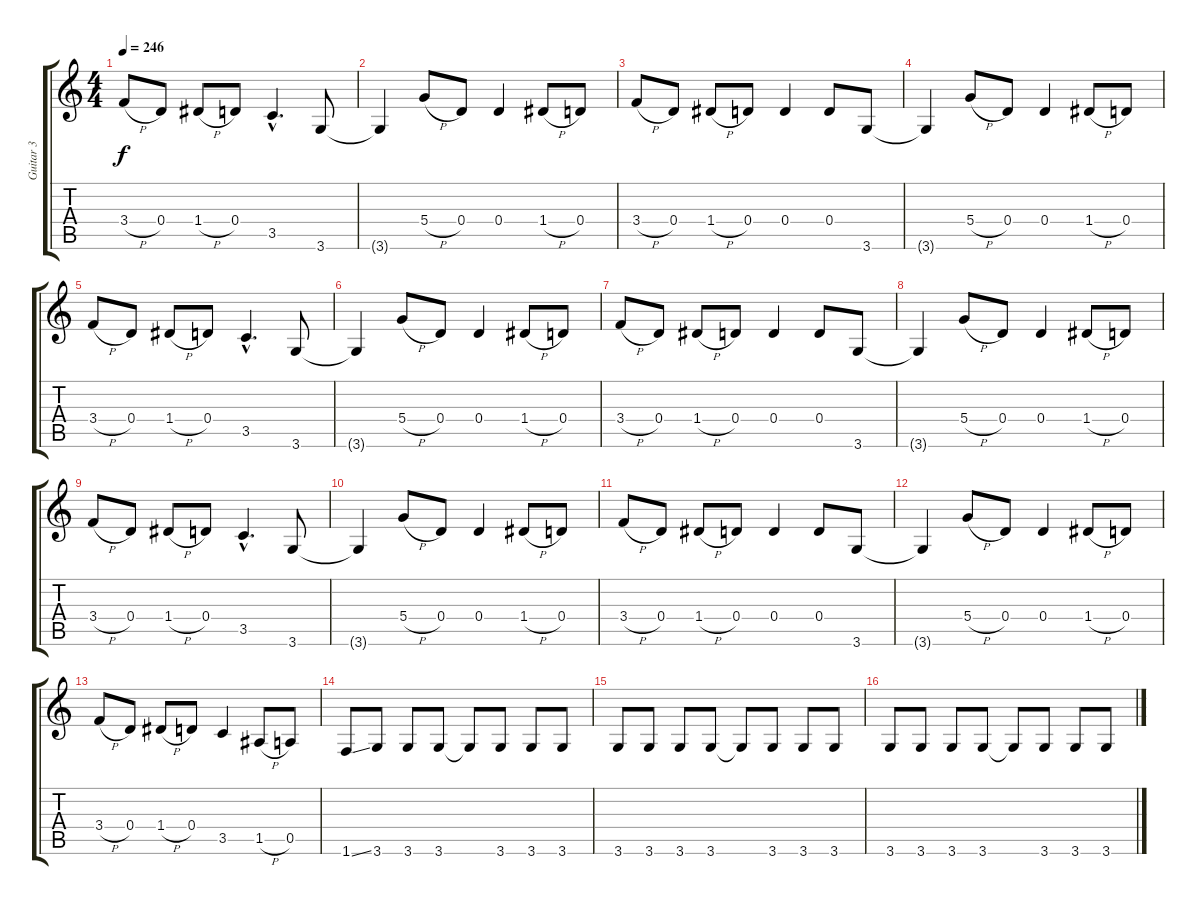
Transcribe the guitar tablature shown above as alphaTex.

\track ("Guitar 3" "Guitar 3") {instrument distortionguitar}
\staff {score tabs}
\tuning (E4 B3 G3 D3 A2 E2) {hide}
\ts (4 4)
\tempo 246
\clef g2
\ks c
3.4{h}.8{dy f} 0.4.8 1.4{h}.8 0.4.8 3.5{hac}.4{d} 3.6.8 |
3.6{t}.4 5.4{h}.8 0.4.8 0.4.4 1.4{h}.8 0.4.8 |
3.4{h}.8 0.4.8 1.4{h}.8 0.4.8 0.4.4 0.4.8 3.6.8 |
3.6{t}.4 5.4{h}.8 0.4.8 0.4.4 1.4{h}.8 0.4.8 |
3.4{h}.8 0.4.8 1.4{h}.8 0.4.8 3.5{hac}.4{d} 3.6.8 |
3.6{t}.4 5.4{h}.8 0.4.8 0.4.4 1.4{h}.8 0.4.8 |
3.4{h}.8 0.4.8 1.4{h}.8 0.4.8 0.4.4 0.4.8 3.6.8 |
3.6{t}.4 5.4{h}.8 0.4.8 0.4.4 1.4{h}.8 0.4.8 |
3.4{h}.8 0.4.8 1.4{h}.8 0.4.8 3.5{hac}.4{d} 3.6.8 |
3.6{t}.4 5.4{h}.8 0.4.8 0.4.4 1.4{h}.8 0.4.8 |
3.4{h}.8 0.4.8 1.4{h}.8 0.4.8 0.4.4 0.4.8 3.6.8 |
3.6{t}.4 5.4{h}.8 0.4.8 0.4.4 1.4{h}.8 0.4.8 |
3.4{h}.8 0.4.8 1.4{h}.8 0.4.8 3.5.4 1.5{h}.8 0.5.8 |
1.6{ss}.8 3.6.8 3.6.8 3.6.8 3.6{t}.8 3.6.8 3.6.8 3.6.8 |
3.6.8 3.6.8 3.6.8 3.6.8 3.6{t}.8 3.6.8 3.6.8 3.6.8 |
3.6.8 3.6.8 3.6.8 3.6.8 3.6{t}.8 3.6.8 3.6.8 3.6.8
